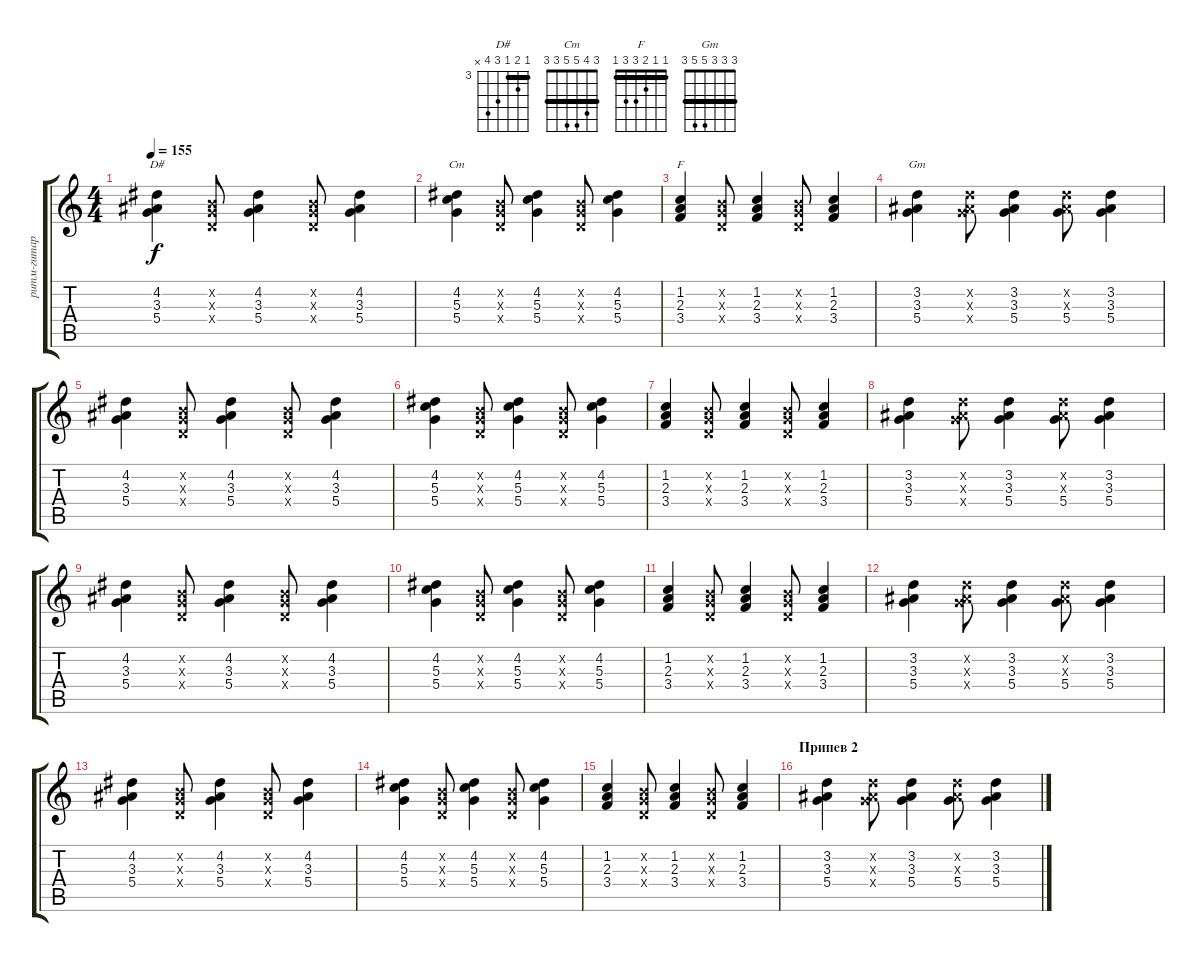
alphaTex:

\track ("ритм-гитара Leva Bi" "ритм-гитар") {instrument acousticguitarnylon}
\staff {score tabs}
\tuning (E4 B3 G3 D3 A2 E2) {hide}
\chord ("D#" 3 4 3 5 6 x) {firstfret 3 barre 3}
\chord ("Cm" 3 4 5 5 3 3) {barre 3}
\chord ("F" 1 1 2 3 3 1) {barre 1}
\chord ("Gm" 3 3 3 5 5 3) {barre 3}
\ts (4 4)
\tempo 155
\clef g2
\ks c
(4.2 3.3 5.4).4{ch "D#" dy f} (0.2{x} 0.3{x} 0.4{x}).8 (4.2 3.3 5.4).4 (0.2{x} 0.3{x} 0.4{x}).8 (4.2 3.3 5.4).4 |
(4.2 5.3 5.4).4{ch "Cm"} (0.2{x} 0.3{x} 0.4{x}).8 (4.2 5.3 5.4).4 (0.2{x} 0.3{x} 0.4{x}).8 (4.2 5.3 5.4).4 |
(1.2 2.3 3.4).4{ch "F"} (0.2{x} 0.3{x} 0.4{x}).8 (1.2 2.3 3.4).4 (0.2{x} 0.3{x} 0.4{x}).8 (1.2 2.3 3.4).4 |
(3.2 3.3 5.4).4{ch "Gm"} (3.2{x} 3.3{x} 5.4{x}).8 (3.2 3.3 5.4).4 (3.2{x} 3.3{x} 5.4).8 (3.2 3.3 5.4).4 |
(4.2 3.3 5.4).4 (0.2{x} 0.3{x} 0.4{x}).8 (4.2 3.3 5.4).4 (0.2{x} 0.3{x} 0.4{x}).8 (4.2 3.3 5.4).4 |
(4.2 5.3 5.4).4 (0.2{x} 0.3{x} 0.4{x}).8 (4.2 5.3 5.4).4 (0.2{x} 0.3{x} 0.4{x}).8 (4.2 5.3 5.4).4 |
(1.2 2.3 3.4).4 (0.2{x} 0.3{x} 0.4{x}).8 (1.2 2.3 3.4).4 (0.2{x} 0.3{x} 0.4{x}).8 (1.2 2.3 3.4).4 |
(3.2 3.3 5.4).4 (3.2{x} 3.3{x} 5.4{x}).8 (3.2 3.3 5.4).4 (3.2{x} 3.3{x} 5.4).8 (3.2 3.3 5.4).4 |
(4.2 3.3 5.4).4 (0.2{x} 0.3{x} 0.4{x}).8 (4.2 3.3 5.4).4 (0.2{x} 0.3{x} 0.4{x}).8 (4.2 3.3 5.4).4 |
(4.2 5.3 5.4).4 (0.2{x} 0.3{x} 0.4{x}).8 (4.2 5.3 5.4).4 (0.2{x} 0.3{x} 0.4{x}).8 (4.2 5.3 5.4).4 |
(1.2 2.3 3.4).4 (0.2{x} 0.3{x} 0.4{x}).8 (1.2 2.3 3.4).4 (0.2{x} 0.3{x} 0.4{x}).8 (1.2 2.3 3.4).4 |
(3.2 3.3 5.4).4 (3.2{x} 3.3{x} 5.4{x}).8 (3.2 3.3 5.4).4 (3.2{x} 3.3{x} 5.4).8 (3.2 3.3 5.4).4 |
(4.2 3.3 5.4).4 (0.2{x} 0.3{x} 0.4{x}).8 (4.2 3.3 5.4).4 (0.2{x} 0.3{x} 0.4{x}).8 (4.2 3.3 5.4).4 |
(4.2 5.3 5.4).4 (0.2{x} 0.3{x} 0.4{x}).8 (4.2 5.3 5.4).4 (0.2{x} 0.3{x} 0.4{x}).8 (4.2 5.3 5.4).4 |
(1.2 2.3 3.4).4 (0.2{x} 0.3{x} 0.4{x}).8 (1.2 2.3 3.4).4 (0.2{x} 0.3{x} 0.4{x}).8 (1.2 2.3 3.4).4 |
\section ("" "Припев 2")
(3.2 3.3 5.4).4 (3.2{x} 3.3{x} 5.4{x}).8 (3.2 3.3 5.4).4 (3.2{x} 3.3{x} 5.4).8 (3.2 3.3 5.4).4
